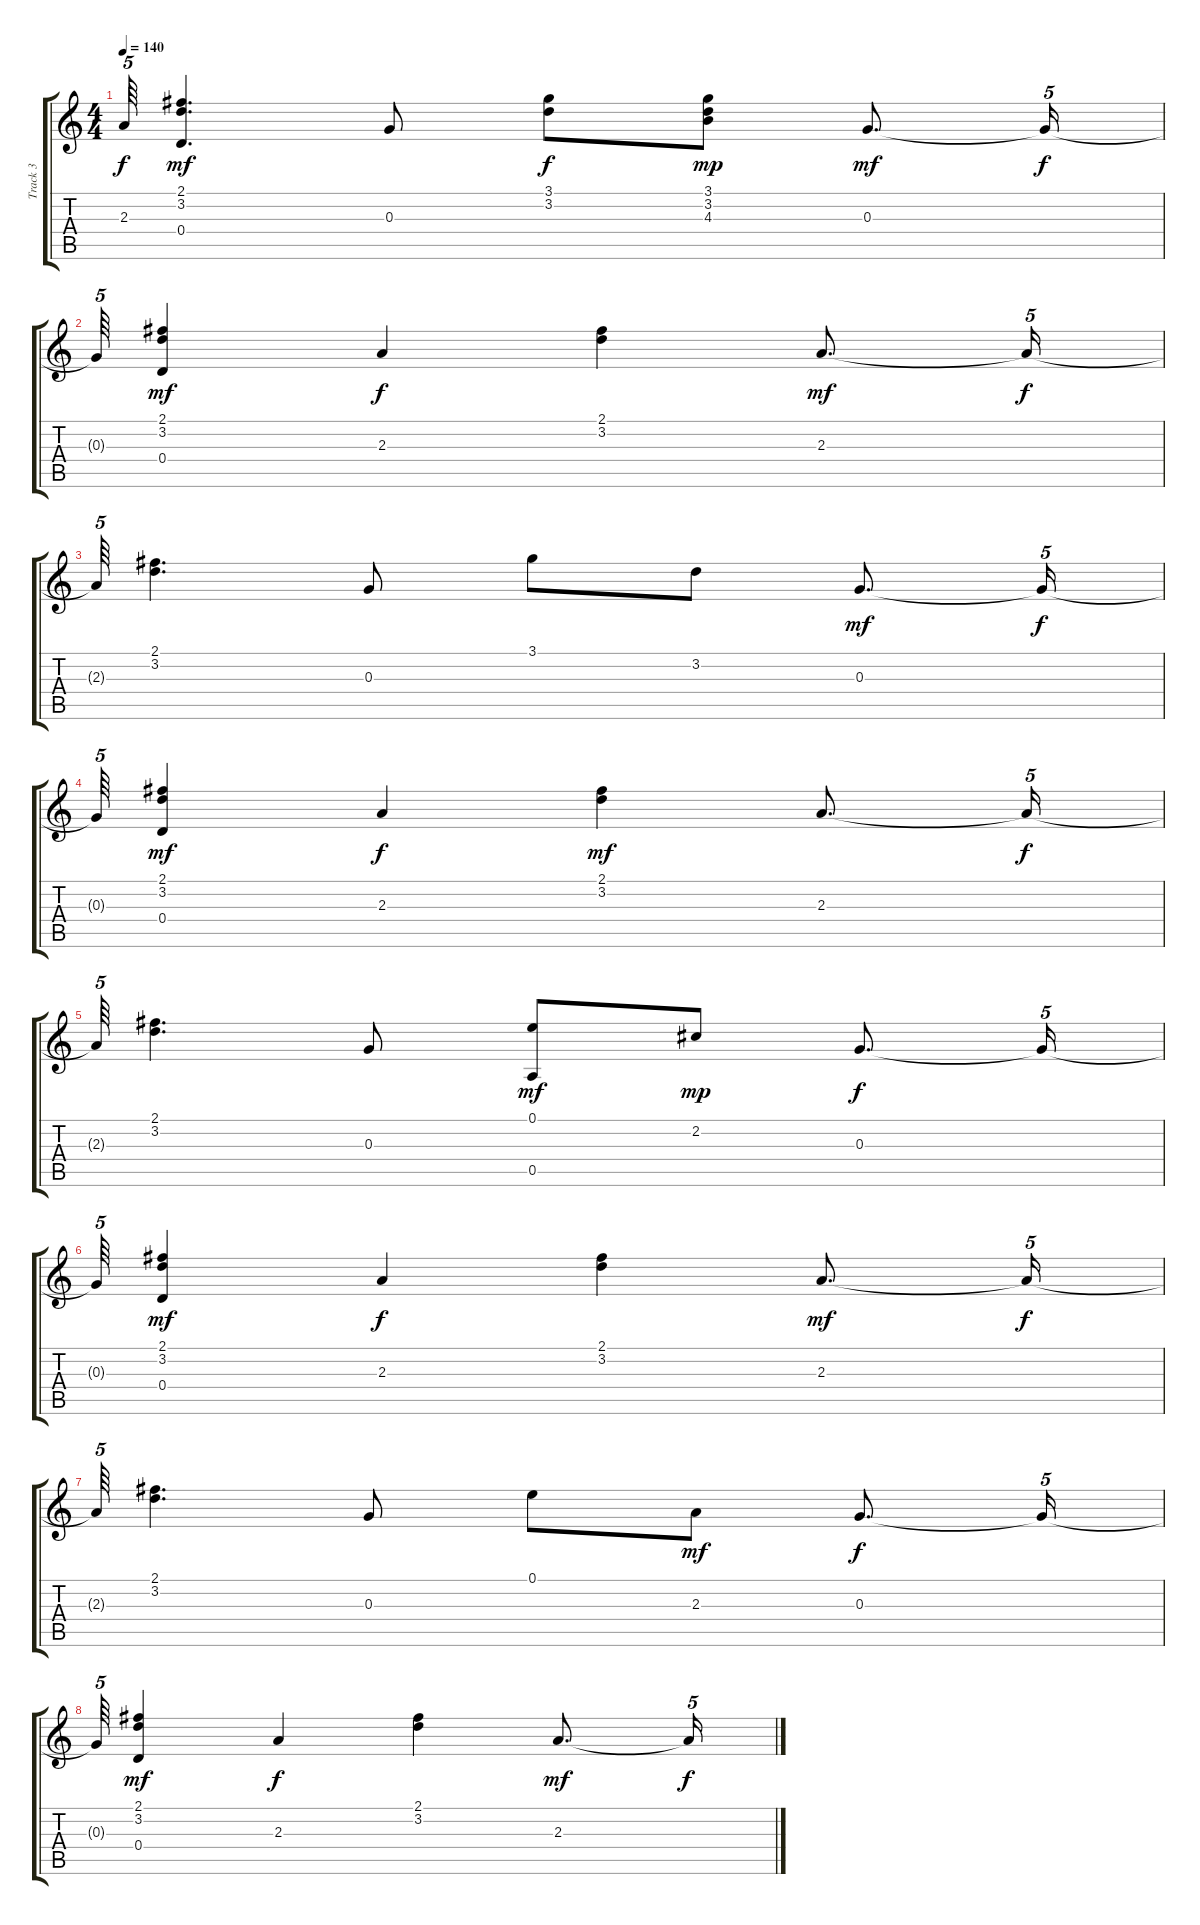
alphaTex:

\track ("Track 3" "Track 3") {instrument acousticguitarsteel}
\staff {score tabs}
\tuning (E4 B3 G3 D3 A2 E2) {hide}
\ts (4 4)
\tempo 140
\clef g2
\ks c
2.3{t}.64{tu (5 4) dy f} (2.1 3.2 0.4).4{d dy mf} 0.3.8 (3.1 3.2).8{dy f} (3.1 3.2 4.3).8{dy mp} 0.3.8{d dy mf} 0.3{t}.16{tu (5 4) dy f} |
0.3{t}.64{tu (5 4)} (2.1 3.2 0.4).4{dy mf} 2.3.4{dy f} (2.1 3.2).4 2.3.8{d dy mf} 2.3{t}.16{tu (5 4) dy f} |
2.3{t}.64{tu (5 4)} (2.1 3.2).4{d} 0.3.8 3.1.8 3.2.8 0.3.8{d dy mf} 0.3{t}.16{tu (5 4) dy f} |
0.3{t}.64{tu (5 4)} (2.1 3.2 0.4).4{dy mf} 2.3.4{dy f} (2.1 3.2).4{dy mf} 2.3.8{d} 2.3{t}.16{tu (5 4) dy f} |
2.3{t}.64{tu (5 4)} (2.1 3.2).4{d} 0.3.8 (0.1 0.5).8{dy mf} 2.2.8{dy mp} 0.3.8{d dy f} 0.3{t}.16{tu (5 4)} |
0.3{t}.64{tu (5 4)} (2.1 3.2 0.4).4{dy mf} 2.3.4{dy f} (2.1 3.2).4 2.3.8{d dy mf} 2.3{t}.16{tu (5 4) dy f} |
2.3{t}.64{tu (5 4)} (2.1 3.2).4{d} 0.3.8 0.1.8 2.3.8{dy mf} 0.3.8{d dy f} 0.3{t}.16{tu (5 4)} |
0.3{t}.64{tu (5 4)} (2.1 3.2 0.4).4{dy mf} 2.3.4{dy f} (2.1 3.2).4 2.3.8{d dy mf} 2.3{t}.16{tu (5 4) dy f}
